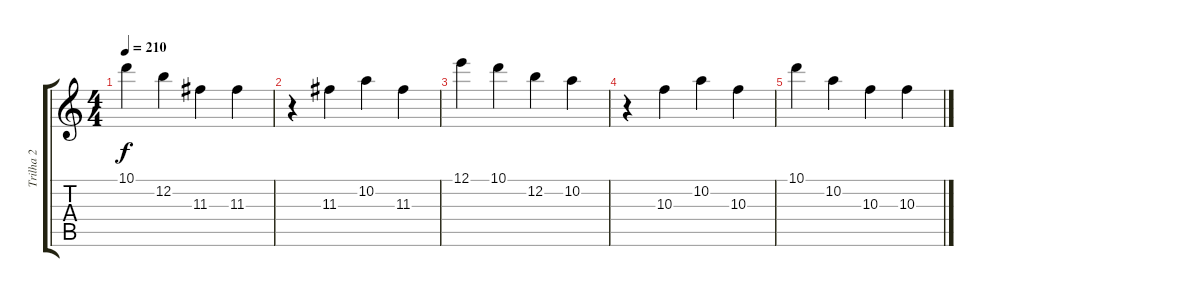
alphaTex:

\track ("Trilha 2" "Trilha 2") {instrument acousticguitarnylon}
\staff {score tabs}
\tuning (E4 B3 G3 D3 A2 E2) {hide}
\ts (4 4)
\tempo 210
\clef g2
\ks c
10.1.4{dy f} 12.2.4 11.3.4 11.3.4 |
r.4 11.3.4 10.2.4 11.3.4 |
12.1.4 10.1.4 12.2.4 10.2.4 |
r.4 10.3.4 10.2.4 10.3.4 |
10.1.4 10.2.4 10.3.4 10.3.4
